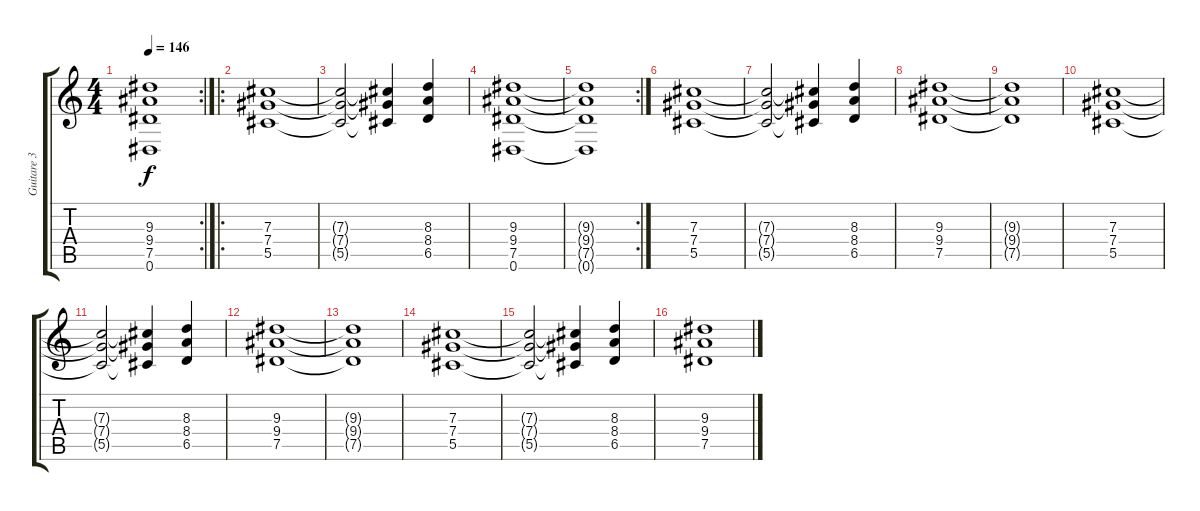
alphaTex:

\track ("Guitare 3" "Guitare 3") {instrument distortionguitar}
\staff {score tabs}
\tuning (Eb4 Bb3 Gb3 Db3 Ab2 Eb2) {hide}
\rc 2
\ts (4 4)
\tempo 146
\clef g2
\ks c
(9.3{t} 9.4{t} 7.5{t} 0.6{t}).1{dy f} |
\ro
(7.3 7.4 5.5).1 |
(7.3{t} 7.4{t} 5.5{t}).2 (7.3{t} 7.4{t} 5.5{t}).4 (8.3 8.4 6.5).4 |
(9.3 9.4 7.5 0.6).1 |
\rc 2
(9.3{t} 9.4{t} 7.5{t} 0.6{t}).1 |
(7.3 7.4 5.5).1 |
(7.3{t} 7.4{t} 5.5{t}).2 (7.3{t} 7.4{t} 5.5{t}).4 (8.3 8.4 6.5).4 |
(9.3 9.4 7.5).1 |
(9.3{t} 9.4{t} 7.5{t}).1 |
(7.3 7.4 5.5).1 |
(7.3{t} 7.4{t} 5.5{t}).2 (7.3{t} 7.4{t} 5.5{t}).4 (8.3 8.4 6.5).4 |
(9.3 9.4 7.5).1 |
(9.3{t} 9.4{t} 7.5{t}).1 |
(7.3 7.4 5.5).1 |
(7.3{t} 7.4{t} 5.5{t}).2 (7.3{t} 7.4{t} 5.5{t}).4 (8.3 8.4 6.5).4 |
(9.3 9.4 7.5).1
